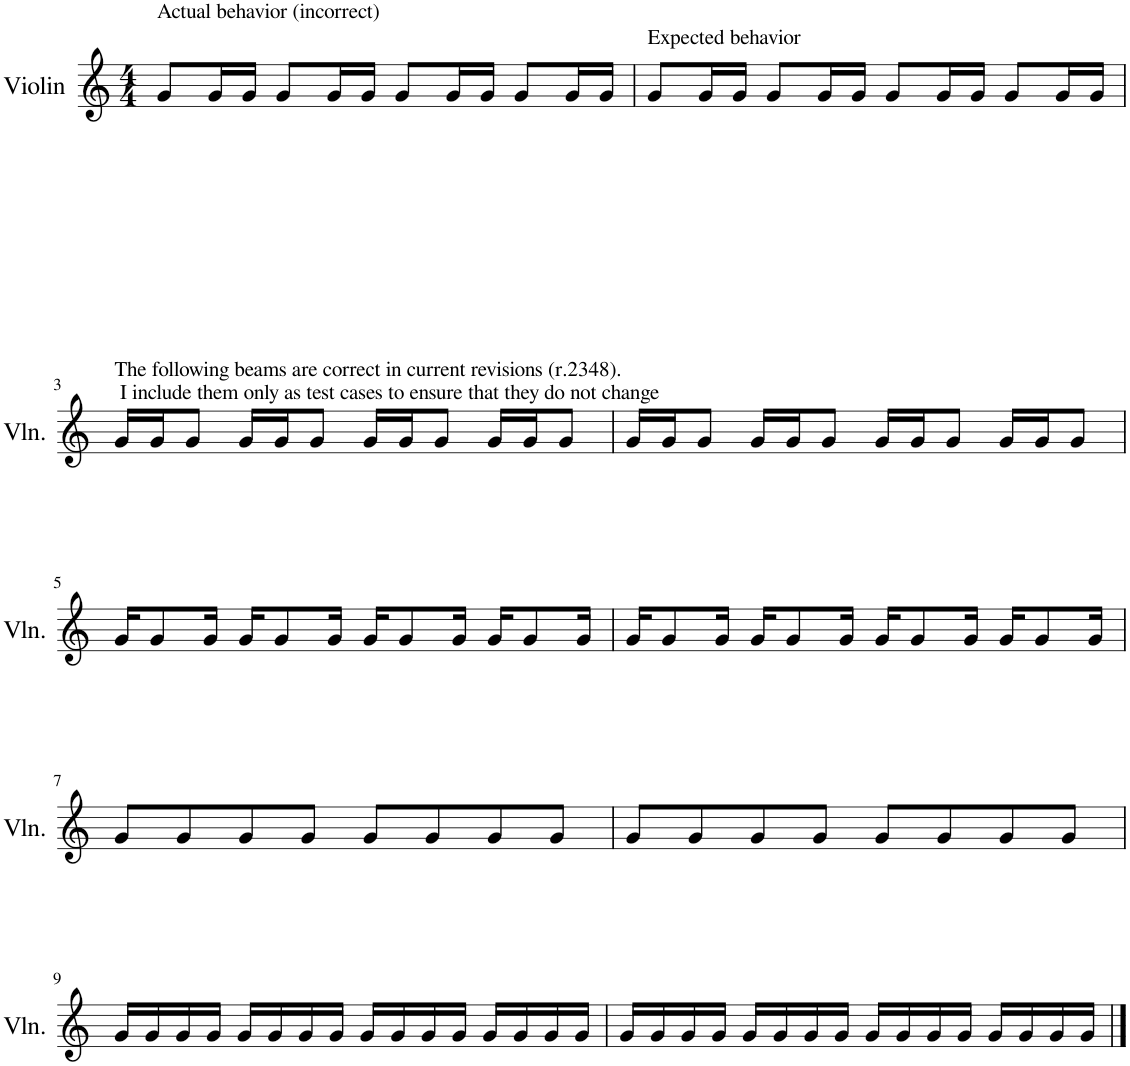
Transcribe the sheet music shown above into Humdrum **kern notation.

**kern
*part1
*staff1
*I"Violin
*I'Vln.
*clefG2
*k[]
*M4/4
=1
!LO:TX:a:t=Actual behavior (incorrect)
8g/L
16g/L
16g/JJ
8g/L
16g/L
16g/JJ
8g/L
16g/L
16g/JJ
8g/L
16g/L
16g/JJ
=2
!LO:TX:a:t=Expected behavior
8g/L
16g/L
16g/JJ
8g/L
16g/L
16g/JJ
8g/L
16g/L
16g/JJ
8g/L
16g/L
16g/JJ
!!LO:LB:g=z
=3
!LO:TX:a:t=The following beams are correct in current revisions (r.2348).
!LO:TX:a:t=I include them only as test cases to ensure that they do not change
16g/LL
16g/J
8g/J
16g/LL
16g/J
8g/J
16g/LL
16g/J
8g/J
16g/LL
16g/J
8g/J
=4
16g/LL
16g/J
8g/J
16g/LL
16g/J
8g/J
16g/LL
16g/J
8g/J
16g/LL
16g/J
8g/J
!!LO:LB:g=z
=5
16g/KL
8g/
16g/Jk
16g/KL
8g/
16g/Jk
16g/KL
8g/
16g/Jk
16g/KL
8g/
16g/Jk
=6
16g/KL
8g/
16g/Jk
16g/KL
8g/
16g/Jk
16g/KL
8g/
16g/Jk
16g/KL
8g/
16g/Jk
!!LO:LB:g=z
=7
8g/L
8g/
8g/
8g/J
8g/L
8g/
8g/
8g/J
=8
8g/L
8g/
8g/
8g/J
8g/L
8g/
8g/
8g/J
!!LO:LB:g=z
=9
16g/LL
16g/
16g/
16g/JJ
16g/LL
16g/
16g/
16g/JJ
16g/LL
16g/
16g/
16g/JJ
16g/LL
16g/
16g/
16g/JJ
=10
16g/LL
16g/
16g/
16g/JJ
16g/LL
16g/
16g/
16g/JJ
16g/LL
16g/
16g/
16g/JJ
16g/LL
16g/
16g/
16g/JJ
==
*-
